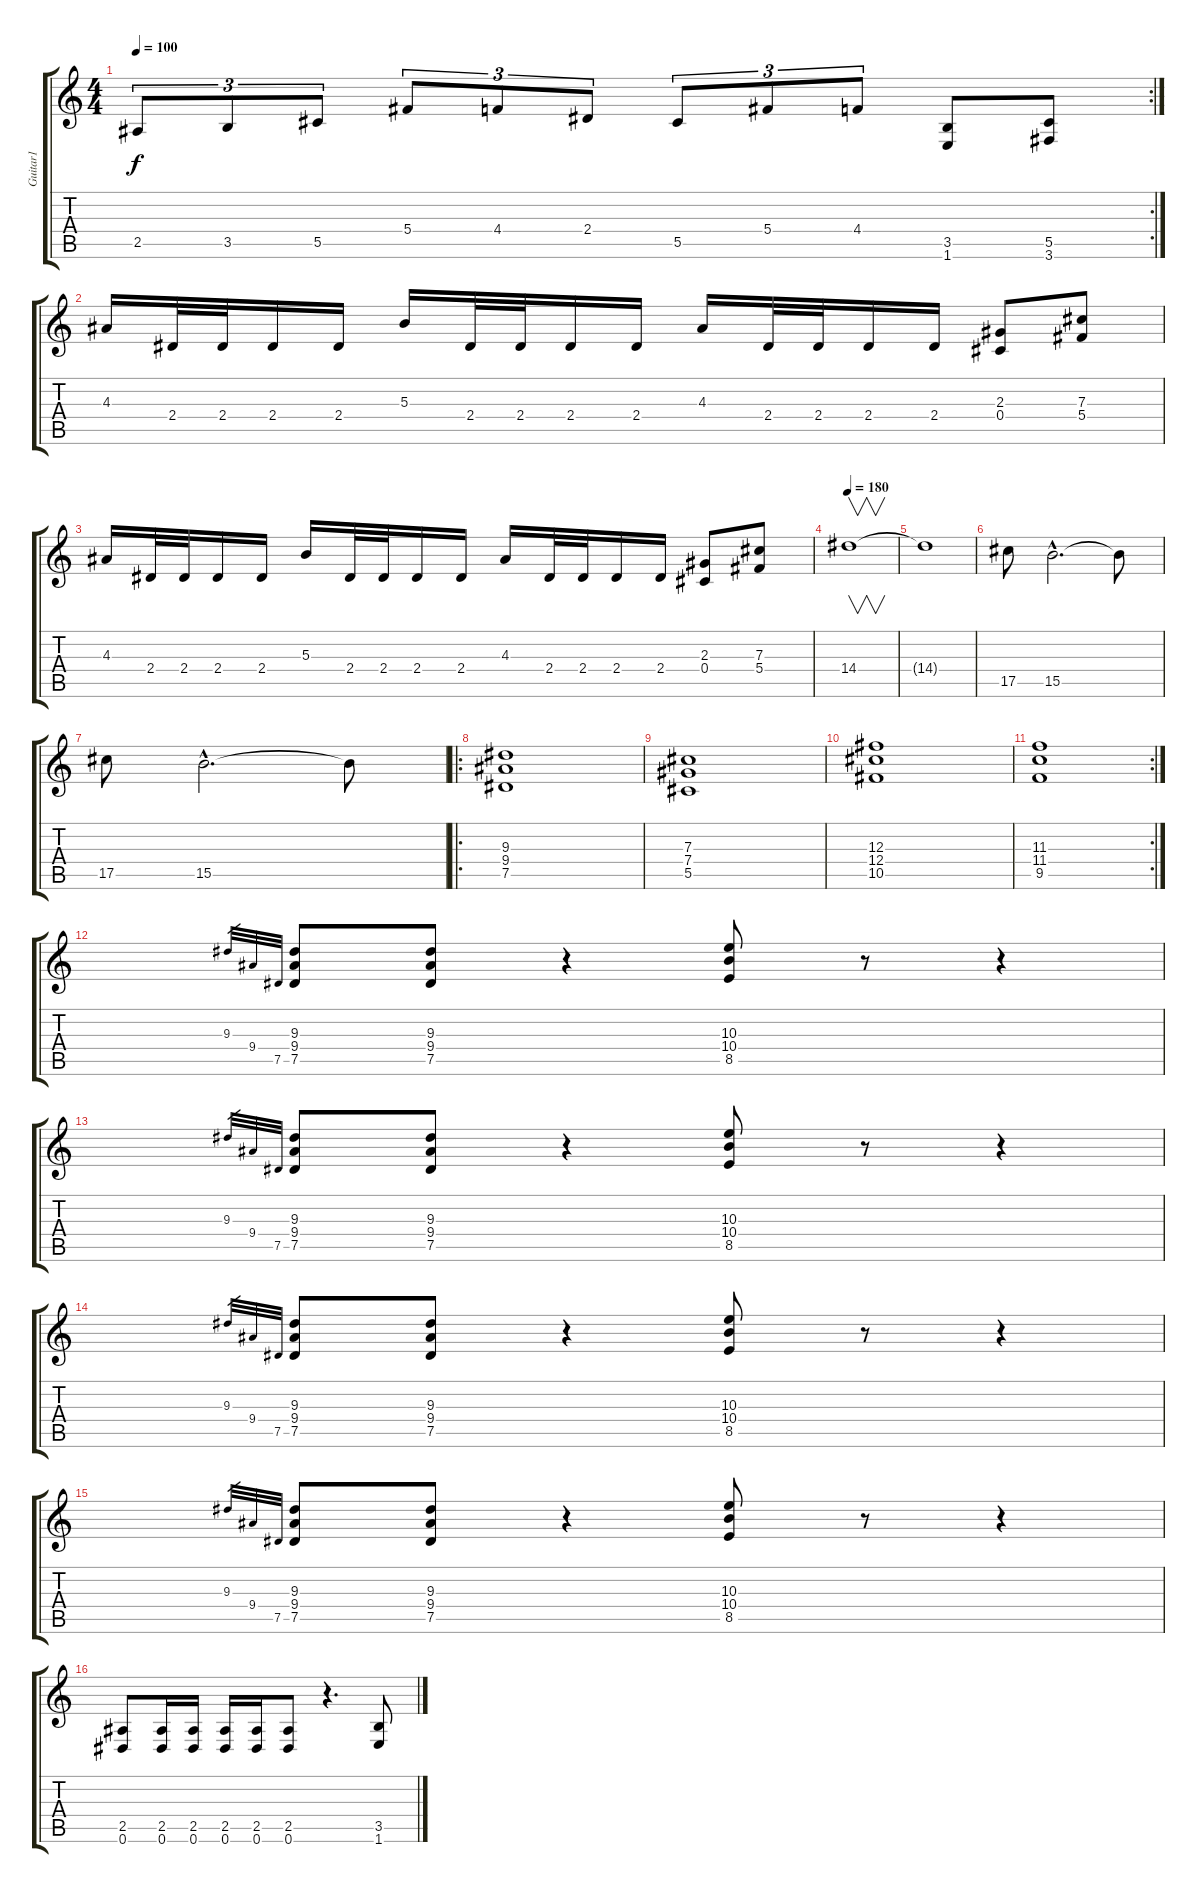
\track ("Guitar1" "Guitar1") {instrument distortionguitar}
\staff {score tabs}
\tuning (Eb4 Bb3 Gb3 Db3 Ab2 Eb2) {hide}
\rc 2
\ts (4 4)
\tempo 100
\clef g2
\ks c
2.5.8{tu (3 2) dy f} 3.5.8{tu (3 2)} 5.5.8{tu (3 2)} 5.4.8{tu (3 2)} 4.4.8{tu (3 2)} 2.4.8{tu (3 2)} 5.5.8{tu (3 2)} 5.4.8{tu (3 2)} 4.4.8{tu (3 2)} (3.5 1.6).8 (5.5 3.6).8 |
4.3.16{balance 16} 2.4.32 2.4.32 2.4.16 2.4.16 5.3.16 2.4.32 2.4.32 2.4.16 2.4.16 4.3.16 2.4.32 2.4.32 2.4.16 2.4.16 (2.3 0.4).8 (7.3 5.4).8 |
4.3.16{volume 12 balance 8} 2.4.32 2.4.32 2.4.16 2.4.16 5.3.16 2.4.32 2.4.32 2.4.16 2.4.16 4.3.16 2.4.32 2.4.32 2.4.16 2.4.16 (2.3 0.4).8 (7.3 5.4).8 |
\tempo 180
14.4.1{v} |
14.4{t}.1{volume 0} |
17.5.8{volume 12} 15.5{hac}.2{d} 15.5{t}.8 |
17.5.8 15.5{hac}.2{d} 15.5{t}.8 |
\ro
(9.3 9.4 7.5).1{volume 10} |
(7.3 7.4 5.5).1 |
(12.3 12.4 10.5).1 |
\rc 2
(11.3 11.4 9.5).1 |
9.3.32{gr} 9.4.32{gr} 7.5.32{gr} (9.3 9.4 7.5).8 (9.3 9.4 7.5).8 r.4 (10.3 10.4 8.5).8 r.8 r.4 |
9.3.32{gr} 9.4.32{gr} 7.5.32{gr} (9.3 9.4 7.5).8 (9.3 9.4 7.5).8 r.4 (10.3 10.4 8.5).8 r.8 r.4 |
9.3.32{gr} 9.4.32{gr} 7.5.32{gr} (9.3 9.4 7.5).8 (9.3 9.4 7.5).8 r.4 (10.3 10.4 8.5).8 r.8 r.4 |
9.3.32{gr} 9.4.32{gr} 7.5.32{gr} (9.3 9.4 7.5).8 (9.3 9.4 7.5).8 r.4 (10.3 10.4 8.5).8 r.8 r.4 |
(2.5 0.6).8 (2.5 0.6).16 (2.5 0.6).16 (2.5 0.6).16 (2.5 0.6).16 (2.5 0.6).8 r.4{d} (3.5 1.6).8
